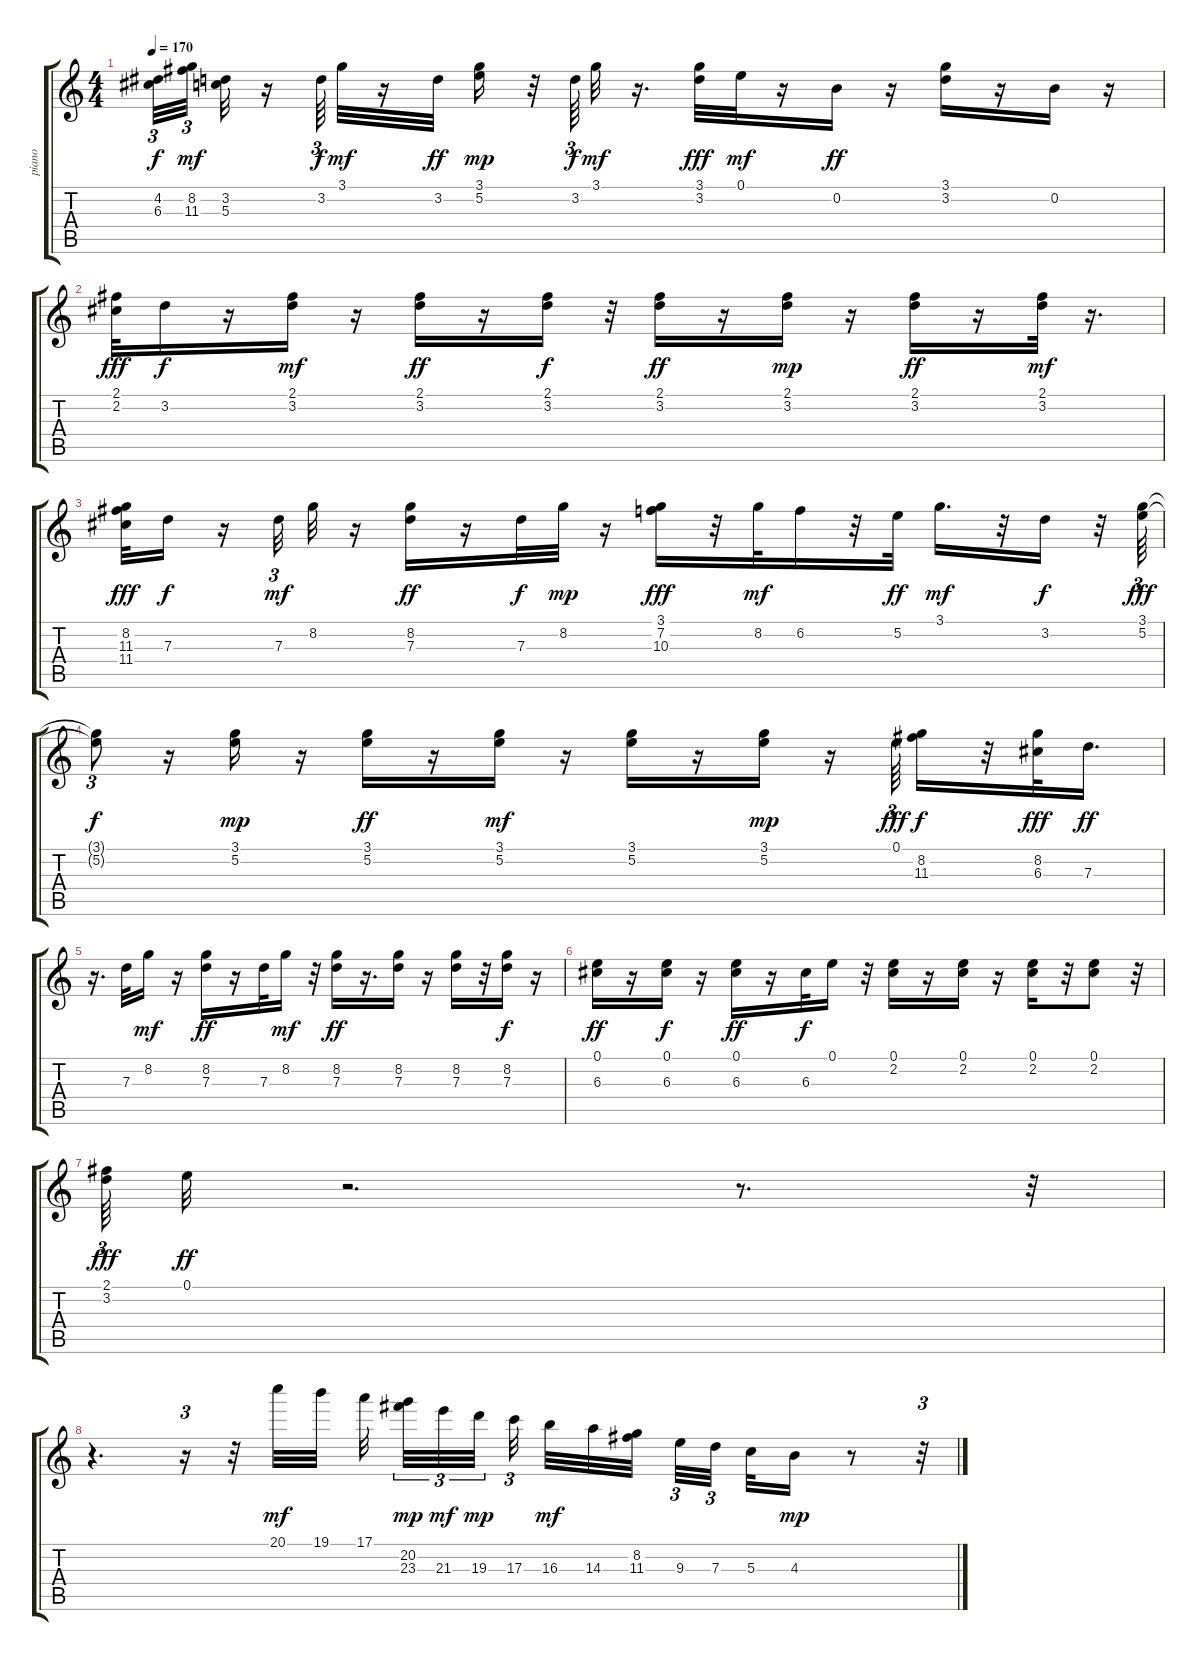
\track ("piano   " "piano   ") {instrument electricguitarjazz}
\staff {score tabs}
\tuning (E4 B3 G3 D3 A2 E2) {hide}
\ts (4 4)
\tempo 170
\clef g2
\ks c
(4.2{t} 6.3{t}).32{tu (3 2) dy f} (8.2 11.3).32{tu (3 2) dy mf beam splitsecondary} (3.2 5.3).32 r.16 3.2.64{tu (3 2) dy f} 3.1.32{dy mf} r.16 3.2.32{dy ff} (3.1 5.2).16{dy mp} r.32 3.2.64{tu (3 2) dy f} 3.1.32{dy mf} r.16{d} (3.1 3.2).32{dy fff} 0.1.32{dy mf} r.16 0.2.16{dy ff} r.16 (3.1 3.2).16 r.16 0.2.16 r.16 |
(2.1 2.2).32{dy fff} 3.2.16{dy f} r.16 (2.1 3.2).16{dy mf} r.16 (2.1 3.2).16{dy ff} r.16 (2.1 3.2).16{dy f} r.32 (2.1 3.2).16{dy ff} r.16 (2.1 3.2).16{dy mp} r.16 (2.1 3.2).16{dy ff} r.16 (2.1 3.2).32{dy mf} r.16{d} |
(8.2 11.3 11.4).32{dy fff} 7.3.16{dy f} r.16 7.3.32{tu (3 2) dy mf} 8.2.32 r.16 (8.2 7.3).16{dy ff} r.16 7.3.32{dy f} 8.2.32{dy mp} r.16 (3.1 7.2 10.3).16{dy fff} r.32 8.2.32{dy mf} 6.2.16 r.32 5.2.32{dy ff} 3.1.16{d dy mf} r.32 3.2.16{dy f} r.32 (3.1 5.2).64{tu (3 2) dy fff} |
(3.1{t} 5.2{t}).8{tu (3 2) dy f} r.16 (3.1 5.2).16{dy mp} r.16 (3.1 5.2).16{dy ff} r.16 (3.1 5.2).16{dy mf} r.16 (3.1 5.2).16 r.16 (3.1 5.2).16{dy mp} r.16 0.1.64{tu (3 2) dy fff} (8.2 11.3).16{dy f} r.32 (8.2 6.3).32{dy fff} 7.3.16{d dy ff} |
r.16{d} 7.3.32 8.2.16{dy mf} r.16 (8.2 7.3).16{dy ff} r.16 7.3.32 8.2.16{dy mf} r.32 (8.2 7.3).16{dy ff} r.16{d} (8.2 7.3).16 r.16 (8.2 7.3).16 r.32 (8.2 7.3).16{dy f} r.16 |
(0.1 6.3).16{dy ff} r.16 (0.1 6.3).16{dy f} r.16 (0.1 6.3).16{dy ff} r.16 6.3.32{dy f} 0.1.16 r.32 (0.1 2.2).16 r.16 (0.1 2.2).16 r.16 (0.1 2.2).16 r.32 (0.1 2.2).8 r.32 |
(2.1 3.2).64{tu (3 2) dy fff} 0.1.32{dy ff} r.2{d} r.8{d} r.32{tu (3 2)} |
r.4{d} r.16{tu (3 2)} r.32 20.1.32{dy mf} 19.1.32 17.1.32{beam splitsecondary} (20.2 23.3).32{tu (3 2) dy mp} 21.3.32{tu (3 2) dy mf} 19.3.32{tu (3 2) dy mp beam splitsecondary} 17.3.32{tu (3 2) beam splitsecondary} 16.3.32{dy mf} 14.3.32 (8.2 11.3).32{beam splitsecondary} 9.3.32{tu (3 2)} 7.3.32{tu (3 2)} 5.3.32 4.3.16{dy mp} r.8 r.32{tu (3 2)}
